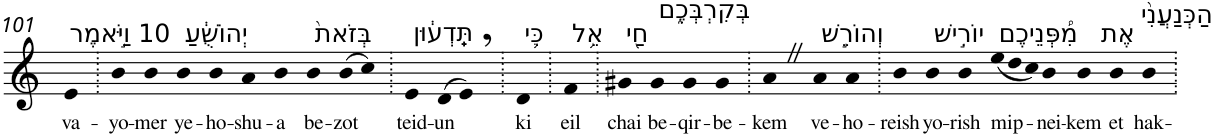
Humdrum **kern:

**kern	**text
*part1	*part1
*staff1	*staff1
*I"Piano	*
*I'Pno	*
!!LO:PB:g=z
*clefG2	*
*k[]	*
=101	=101
!LO:TX:a:t=10 וַיֹּ֣אמֶר	!
!	!LO:LY:b
4e	va-
=102.	=102.
!	!LO:LY:b
4b	-yo-
!	!LO:LY:b
4b	-mer
!LO:TX:a:t=יְהוֹשֻׁ֔עַ	!
!	!LO:LY:b
4b	ye-
!	!LO:LY:b
4b	-ho-
!	!LO:LY:b
4a	-shu-
!	!LO:LY:b
4b	-a
!LO:TX:a:t=בְּזֹאת֙	!
!	!LO:LY:b
4b	be-
!	!LO:LY:b
(>8b	-zot
8cc)	.
=103.	=103.
!LO:TX:a:t=תֵּֽדְע֔וּן	!
!	!LO:LY:b
4e	teid-
!	!LO:LY:b
(>8d	-un
8e,)	.
=104.	=104.
!LO:TX:a:t=כִּ֛י	!
!	!LO:LY:b
4d	ki
=105.	=105.
!LO:TX:a:t=אֵ֥ל	!
!	!LO:LY:b
4f	eil
=106.	=106.
!LO:TX:a:t=חַ֖י	!
!	!LO:LY:b
4g#X	chai
!LO:TX:a:t=בְּקִרְבְּכֶ֑ם	!
!	!LO:LY:b
4g#	be-
!	!LO:LY:b
4g#	-qir-
!	!LO:LY:b
4g#	-be-
=107.	=107.
!	!LO:LY:b
4aZ	-kem
!LO:TX:a:t=וְהוֹרֵ֣שׁ	!
!	!LO:LY:b
4a	ve-
!	!LO:LY:b
4a	-ho-
=108.	=108.
!	!LO:LY:b
4b	-reish
!LO:TX:a:t=יוֹרִ֣ישׁ	!
!	!LO:LY:b
4b	yo-
!	!LO:LY:b
4b	-rish
*Xtuplet	*
!LO:TX:a:t=מִ֠פְּנֵיכֶם	!
!	!LO:LY:b
(<12ee	mip-
12dd	.
12cc)	.
!	!LO:LY:b
4b	-nei-
!	!LO:LY:b
4b	-kem
!LO:TX:a:t=אֶת	!
!	!LO:LY:b
4b	et
!LO:TX:a:t=הַכְּנַעֲנִ֨י	!
!	!LO:LY:b
4b	hak-
=.	=.
*-	*-
